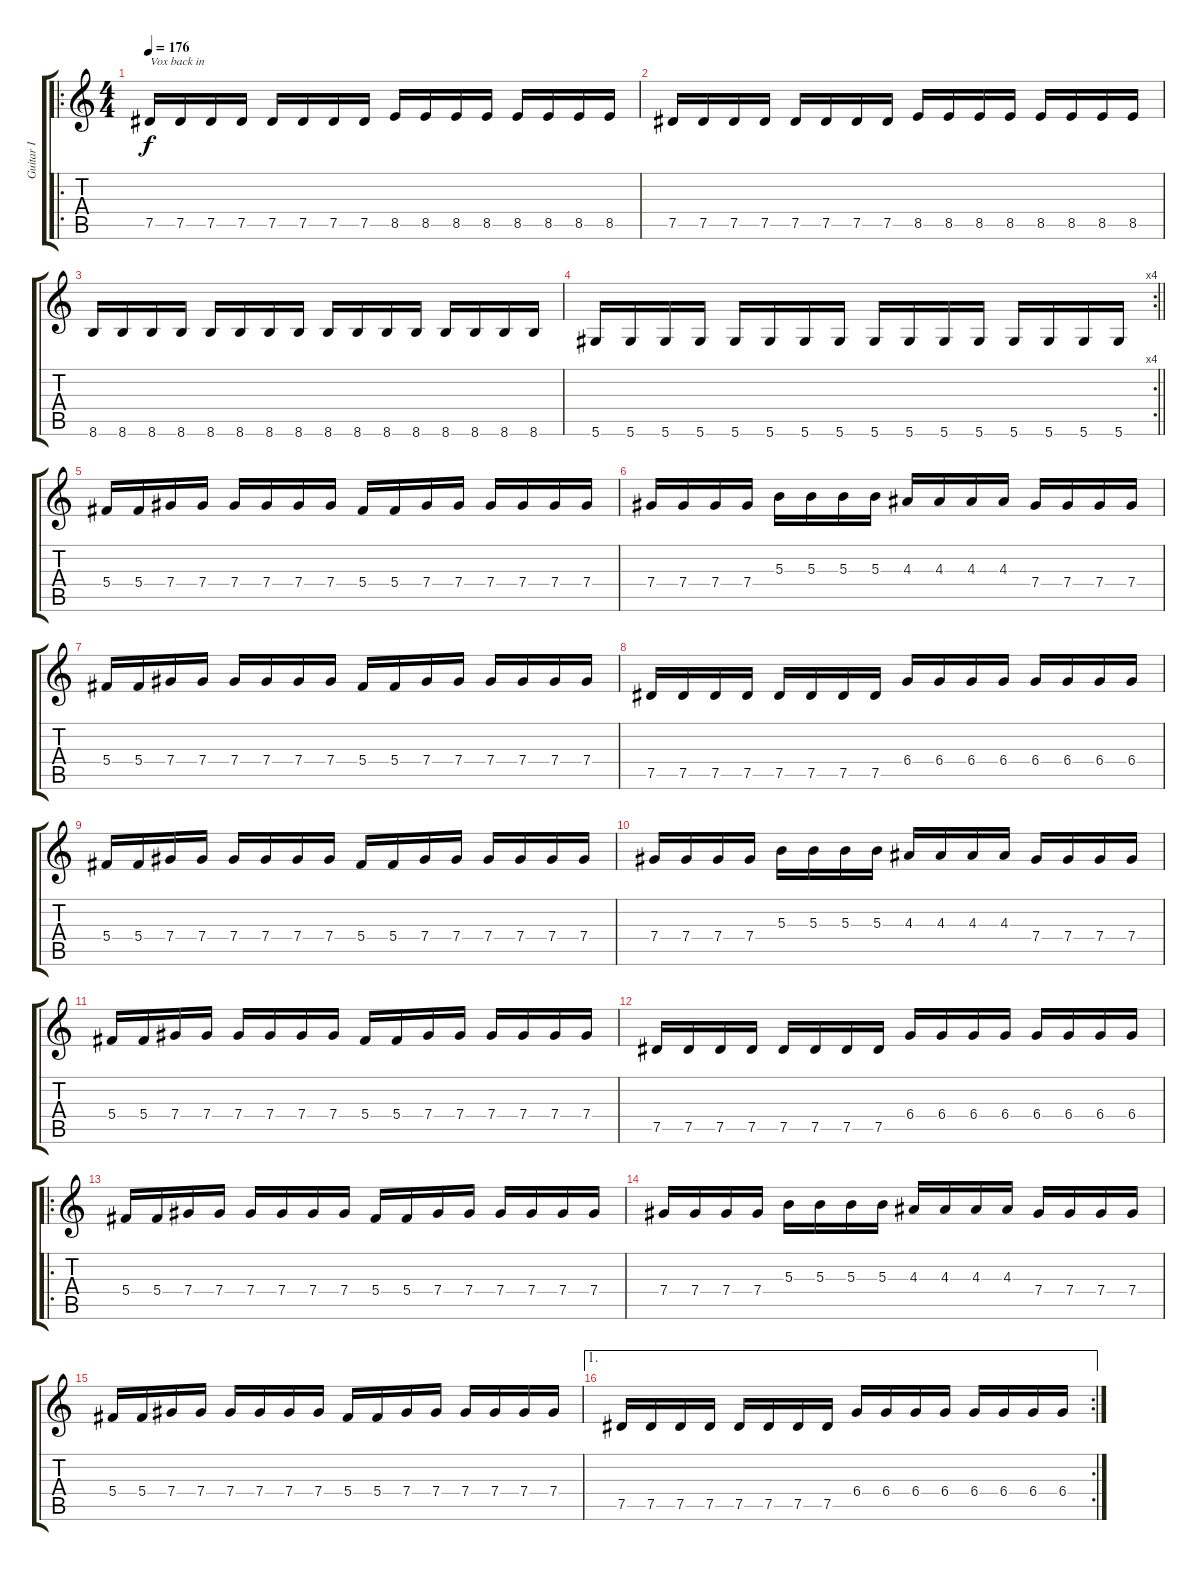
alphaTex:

\track ("Guitar I" "Guitar I") {instrument distortionguitar}
\staff {score tabs}
\tuning (Eb4 Bb3 Gb3 Db3 Ab2 Eb2) {hide}
\ro
\ts (4 4)
\tempo 176
\clef g2
\ks c
7.5.16{txt "Vox back in" dy f} 7.5.16 7.5.16 7.5.16 7.5.16 7.5.16 7.5.16 7.5.16 8.5.16 8.5.16 8.5.16 8.5.16 8.5.16 8.5.16 8.5.16 8.5.16 |
7.5.16 7.5.16 7.5.16 7.5.16 7.5.16 7.5.16 7.5.16 7.5.16 8.5.16 8.5.16 8.5.16 8.5.16 8.5.16 8.5.16 8.5.16 8.5.16 |
8.6.16 8.6.16 8.6.16 8.6.16 8.6.16 8.6.16 8.6.16 8.6.16 8.6.16 8.6.16 8.6.16 8.6.16 8.6.16 8.6.16 8.6.16 8.6.16 |
\rc 4
\barLineRight lightlight
5.6.16 5.6.16 5.6.16 5.6.16 5.6.16 5.6.16 5.6.16 5.6.16 5.6.16 5.6.16 5.6.16 5.6.16 5.6.16 5.6.16 5.6.16 5.6.16 |
5.4.16 5.4.16 7.4.16 7.4.16 7.4.16 7.4.16 7.4.16 7.4.16 5.4.16 5.4.16 7.4.16 7.4.16 7.4.16 7.4.16 7.4.16 7.4.16 |
7.4.16 7.4.16 7.4.16 7.4.16 5.3.16 5.3.16 5.3.16 5.3.16 4.3.16 4.3.16 4.3.16 4.3.16 7.4.16 7.4.16 7.4.16 7.4.16 |
5.4.16 5.4.16 7.4.16 7.4.16 7.4.16 7.4.16 7.4.16 7.4.16 5.4.16 5.4.16 7.4.16 7.4.16 7.4.16 7.4.16 7.4.16 7.4.16 |
7.5.16 7.5.16 7.5.16 7.5.16 7.5.16 7.5.16 7.5.16 7.5.16 6.4.16 6.4.16 6.4.16 6.4.16 6.4.16 6.4.16 6.4.16 6.4.16 |
5.4.16 5.4.16 7.4.16 7.4.16 7.4.16 7.4.16 7.4.16 7.4.16 5.4.16 5.4.16 7.4.16 7.4.16 7.4.16 7.4.16 7.4.16 7.4.16 |
7.4.16 7.4.16 7.4.16 7.4.16 5.3.16 5.3.16 5.3.16 5.3.16 4.3.16 4.3.16 4.3.16 4.3.16 7.4.16 7.4.16 7.4.16 7.4.16 |
5.4.16 5.4.16 7.4.16 7.4.16 7.4.16 7.4.16 7.4.16 7.4.16 5.4.16 5.4.16 7.4.16 7.4.16 7.4.16 7.4.16 7.4.16 7.4.16 |
7.5.16 7.5.16 7.5.16 7.5.16 7.5.16 7.5.16 7.5.16 7.5.16 6.4.16 6.4.16 6.4.16 6.4.16 6.4.16 6.4.16 6.4.16 6.4.16 |
\ro
5.4.16 5.4.16 7.4.16 7.4.16 7.4.16 7.4.16 7.4.16 7.4.16 5.4.16 5.4.16 7.4.16 7.4.16 7.4.16 7.4.16 7.4.16 7.4.16 |
7.4.16 7.4.16 7.4.16 7.4.16 5.3.16 5.3.16 5.3.16 5.3.16 4.3.16 4.3.16 4.3.16 4.3.16 7.4.16 7.4.16 7.4.16 7.4.16 |
5.4.16 5.4.16 7.4.16 7.4.16 7.4.16 7.4.16 7.4.16 7.4.16 5.4.16 5.4.16 7.4.16 7.4.16 7.4.16 7.4.16 7.4.16 7.4.16 |
\ae 1
\rc 2
7.5.16 7.5.16 7.5.16 7.5.16 7.5.16 7.5.16 7.5.16 7.5.16 6.4.16 6.4.16 6.4.16 6.4.16 6.4.16 6.4.16 6.4.16 6.4.16
